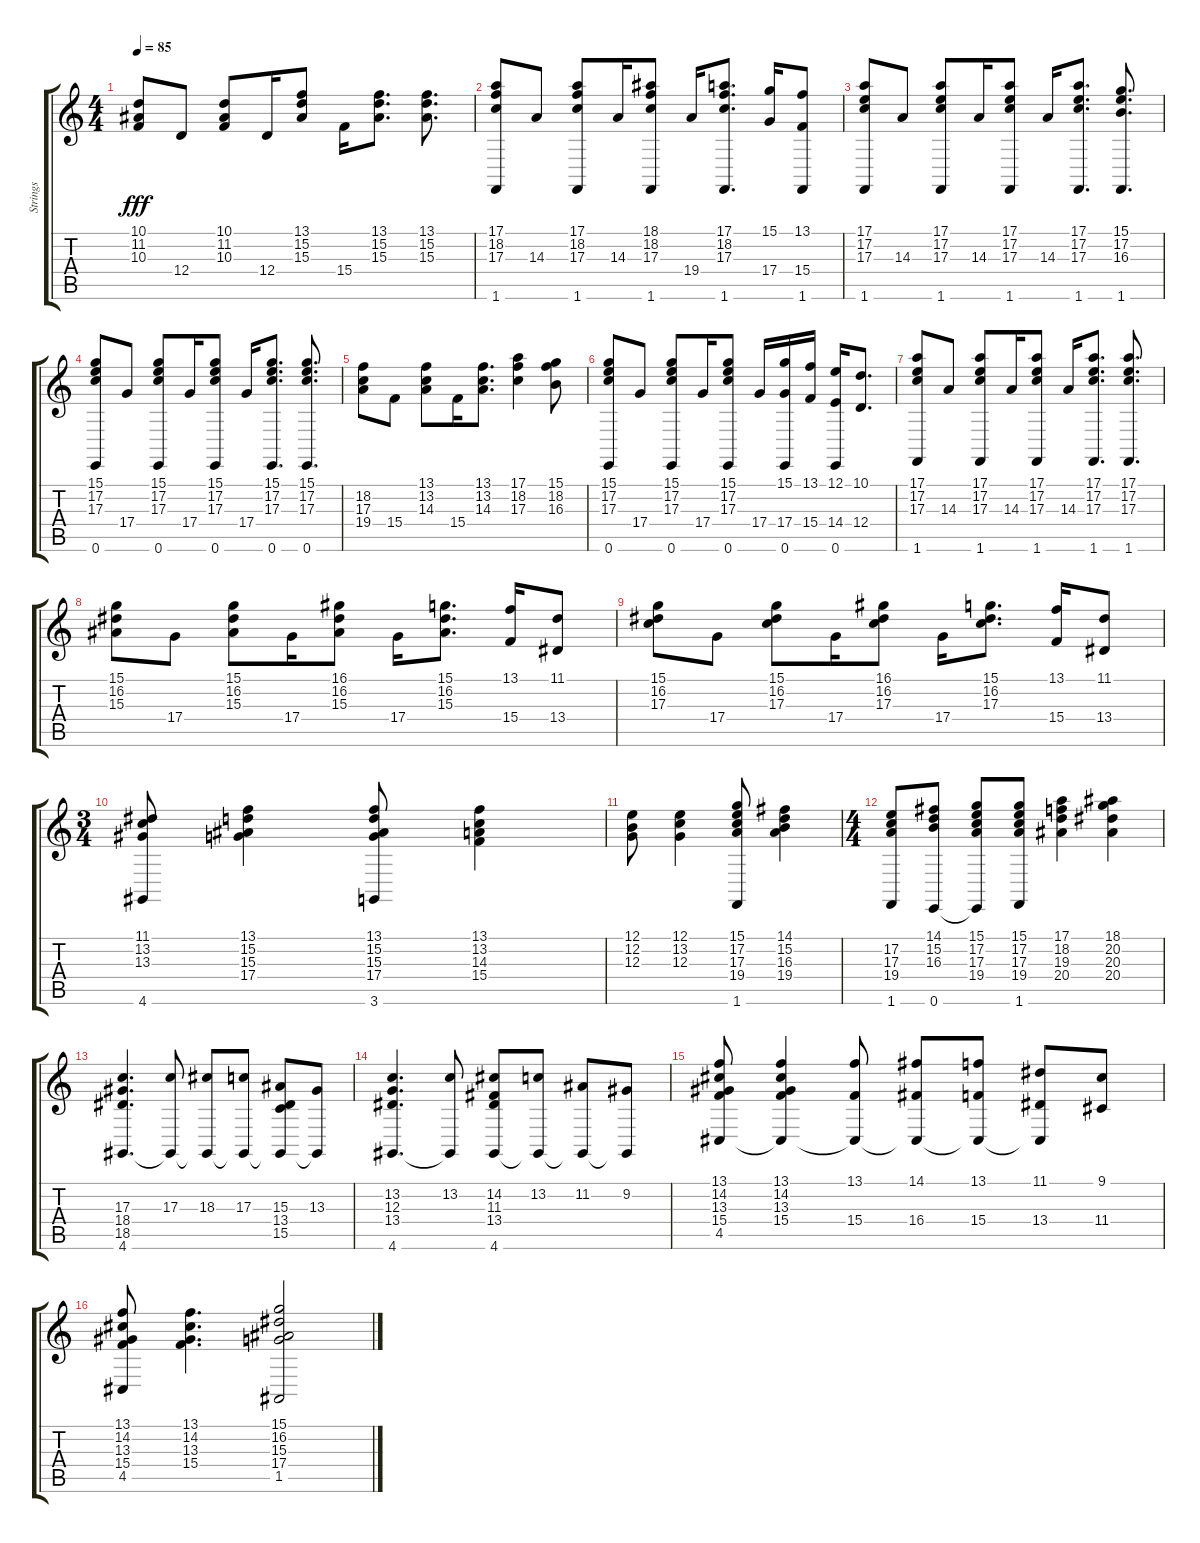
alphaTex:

\track ("Strings" "Strings") {instrument stringensemble1}
\staff {score tabs}
\tuning (E4 B3 G3 D3 A2 E2) {hide}
\ts (4 4)
\tempo 85
\clef g2
\ks c
(10.1 11.2 10.3).8{dy fff} 12.4.8 (10.1 11.2 10.3).8 12.4.16 (13.1 15.2 15.3).8 15.4.16 (13.1 15.2 15.3).8{d} (13.1 15.2 15.3).8{d} |
(17.1 18.2 17.3 1.6).8 14.3.8 (17.1 18.2 17.3 1.6).8 14.3.16 (18.1 18.2 17.3 1.6).8 19.4.16 (17.1 18.2 17.3 1.6).8{d} (15.1 17.4).16 (13.1 15.4 1.6).8 |
(17.1 17.2 17.3 1.6).8 14.3.8 (17.1 17.2 17.3 1.6).8 14.3.16 (17.1 17.2 17.3 1.6).8 14.3.16 (17.1 17.2 17.3 1.6).8{d} (15.1 17.2 16.3 1.6).8{d} |
(15.1 17.2 17.3 0.6).8 17.4.8 (15.1 17.2 17.3 0.6).8 17.4.16 (15.1 17.2 17.3 0.6).8 17.4.16 (15.1 17.2 17.3 0.6).8{d} (15.1 17.2 17.3 0.6).8{d} |
(18.2 17.3 19.4).8 15.4.8 (13.1 13.2 14.3).8 15.4.16 (13.1 13.2 14.3).8{d} (17.1 18.2 17.3).4 (15.1 18.2 16.3).8 |
(15.1 17.2 17.3 0.6).8 17.4.8 (15.1 17.2 17.3 0.6).8 17.4.16 (15.1 17.2 17.3 0.6).8 17.4.16 (15.1 17.4 0.6).16 (13.1 15.4).16 (12.1 14.4 0.6).16 (10.1 12.4).8{d} |
(17.1 17.2 17.3 1.6).8 14.3.8 (17.1 17.2 17.3 1.6).8 14.3.16 (17.1 17.2 17.3 1.6).8 14.3.16 (17.1 17.2 17.3 1.6).8{d} (17.1 17.2 17.3 1.6).8{d} |
(15.1 16.2 15.3).8 17.4.8 (15.1 16.2 15.3).8 17.4.16 (16.1 16.2 15.3).8 17.4.16 (15.1 16.2 15.3).8{d} (13.1 15.4).16 (11.1 13.4).8 |
(15.1 16.2 17.3).8 17.4.8 (15.1 16.2 17.3).8 17.4.16 (16.1 16.2 17.3).8 17.4.16 (15.1 16.2 17.3).8{d} (13.1 15.4).16 (11.1 13.4).8 |
\ts (3 4)
(11.1 13.2 13.3 4.6).8 (13.1 15.2 15.3 17.4).4 (13.1 15.2 15.3 17.4 3.6).8 (13.1 13.2 14.3 15.4).4 |
(12.1 12.2 12.3).8 (12.1 13.2 12.3).4 (15.1 17.2 17.3 19.4 1.6).8 (14.1 15.2 16.3 19.4).4 |
\ts (4 4)
(17.2 17.3 19.4 1.6).8 (14.1 15.2 16.3 0.6).8 (15.1 17.2 17.3 19.4 0.6{t}).8 (15.1 17.2 17.3 19.4 1.6).8 (17.1 18.2 19.3 20.4).4 (18.1 20.2 20.3 20.4).4 |
(17.3 18.4 18.5 4.6).4{d} (17.3 4.6{t}).8 (18.3 4.6{t}).8 (17.3 4.6{t}).8 (15.3 13.4 15.5 4.6{t}).8 (13.3 4.6{t}).8 |
(13.2 12.3 13.4 4.6).4{d} (13.2 4.6{t}).8 (14.2 11.3 13.4 4.6).8 (13.2 4.6{t}).8 (11.2 4.6{t}).8 (9.2 4.6{t}).8 |
(13.1 14.2 13.3 15.4 4.5).8 (13.1 14.2 13.3 15.4 4.5{t}).4 (13.1 15.4 4.5{t}).8 (14.1 16.4 4.5{t}).8 (13.1 15.4 4.5{t}).8 (11.1 13.4 4.5{t}).8 (9.1 11.4).8 |
(13.1 14.2 13.3 15.4 4.5).8 (13.1 14.2 13.3 15.4).4{d} (15.1 16.2 15.3 17.4 1.5).2
